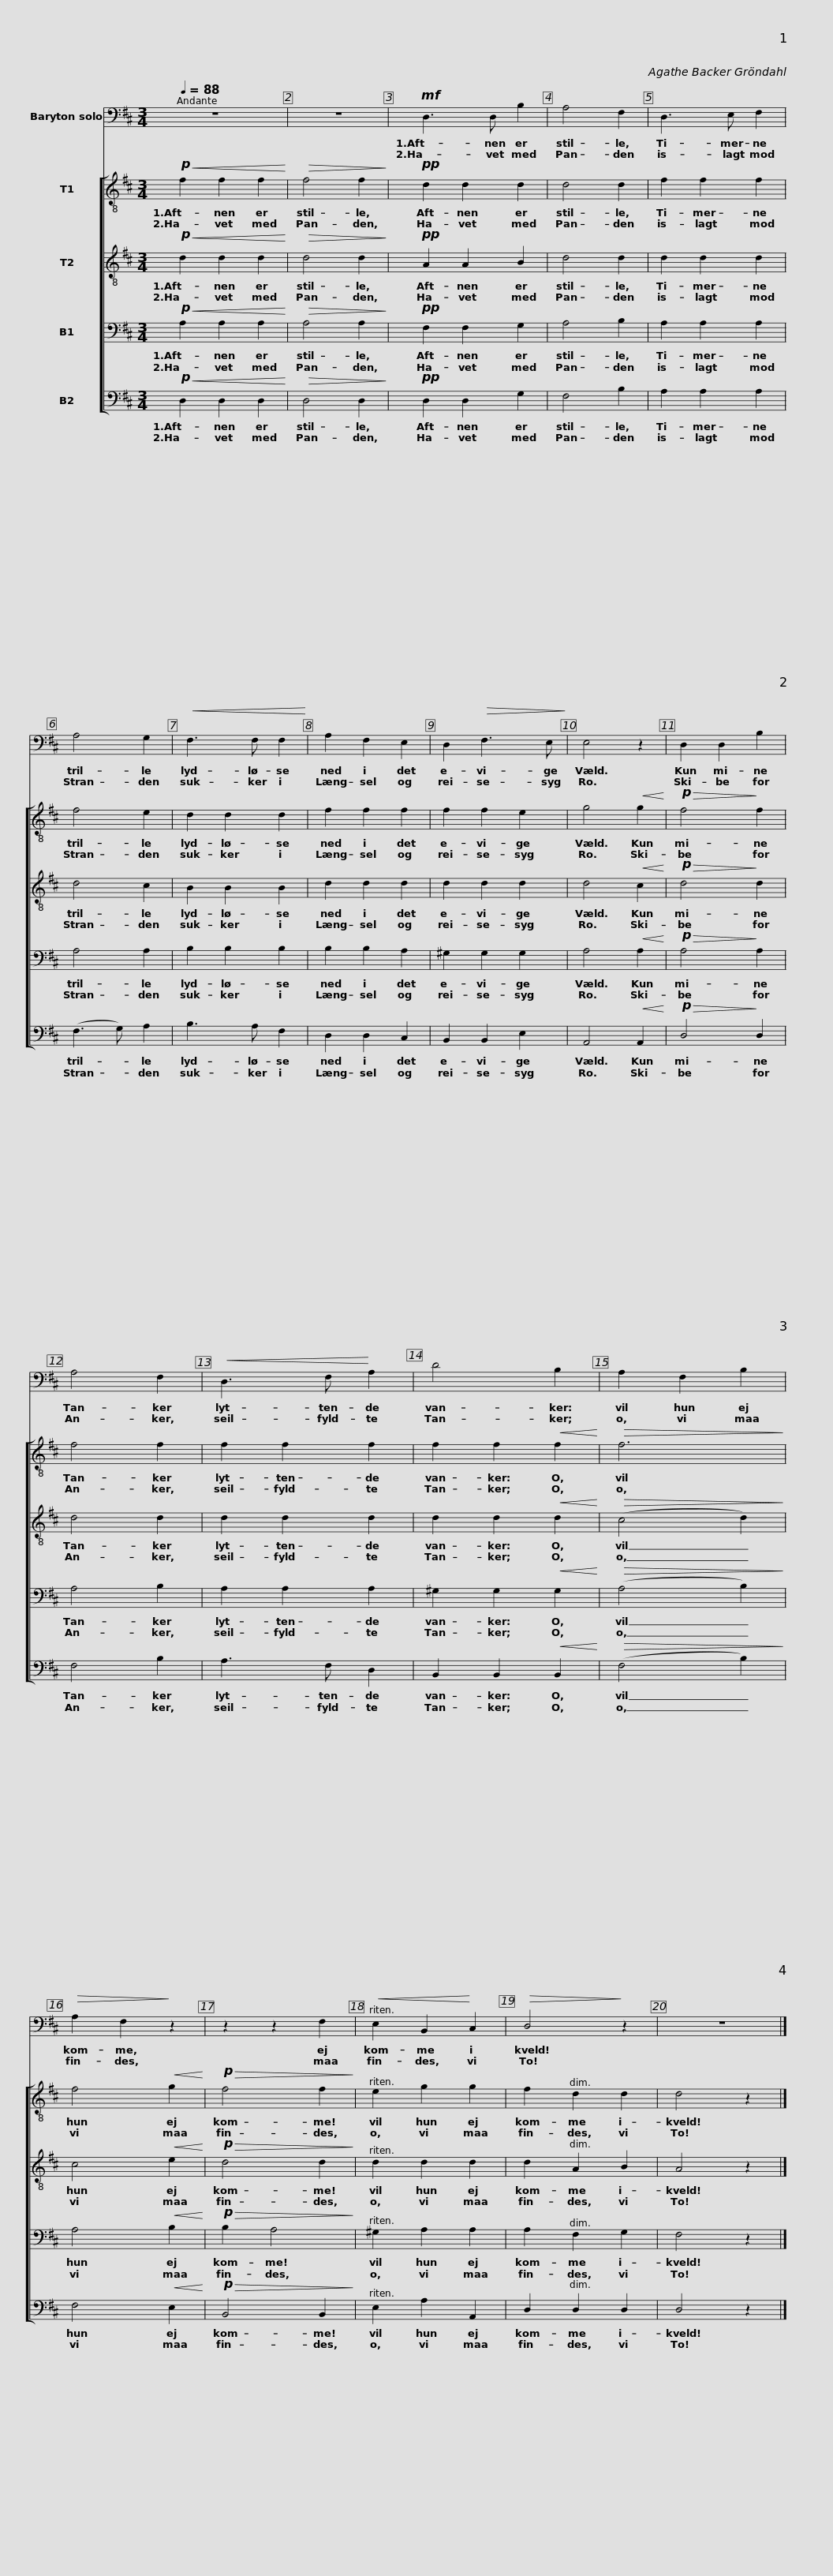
X:1
%%score 1 [ 2 3 4 5 ]
L:1/8
Q:1/4=88
M:3/4
I:linebreak $
K:D
V:1 bass
V:2 treble-8
V:3 treble-8
V:4 bass
V:5 bass
V:1
 z6 | z6 |!mf! D,3 D, B,2 | A,4 F,2 | D,3 E, F,2 | %5
 A,4 G,2 |!<(! F,3 F, F,2!<)! | A,2 F,2 E,2 | D,2!>(! F,3 E,!>)! |$ E,4 z2 | %10
 D,2 D,2 B,2 | A,4 F,2 |!<(! D,3 F,!<)! A,2 | D4 B,2 | A,2 F,2 B,2 | %15
!>(! A,2 F,2!>)! z2 | z2 z2 F,2 |!<(! E,2 B,,2!<)! C,2 |!>(! D,4!>)! z2 | z6 |] %20
V:2
!p!!<(! f2 f2 f2!<)! |!>(! f4 f2!>)! |!pp! d2 d2 d2 | d4 d2 | f2 f2 f2 | %5
 f4 e2 | d2 d2 d2 | f2 f2 f2 | f2 f2 e2 |$ g4!<(! g2!<)! | %10
!p!!>(! f4!>)! f2 | f4 f2 | f2 f2 f2 | f2 f2!<(! f2!<)! |!>(! f6!>)! | %15
 f4!<(! g2!<)! |!p!!>(! f4 f2!>)! | e2 g2 g2 | f2 d2 d2 | d4 z2 |] %20
V:3
!p!!<(! d2 d2 d2!<)! |!>(! d4 d2!>)! |!pp! A2 A2 B2 | d4 d2 | d2 d2 d2 | %5
 d4 c2 | B2 B2 B2 | d2 d2 d2 | d2 d2 d2 |$ d4!<(! c2!<)! | %10
!p!!>(! d4!>)! d2 | d4 d2 | d2 d2 d2 | d2 d2!<(! d2!<)! |!>(! (c4 d2)!>)! | %15
 c4!<(! e2!<)! |!p!!>(! d4 d2!>)! | d2 d2 d2 | d2 A2 B2 | A4 z2 |] %20
V:4
!p!!<(! A,2 A,2 A,2!<)! |!>(! A,4 A,2!>)! |!pp! F,2 F,2 G,2 | A,4 B,2 | A,2 A,2 A,2 | %5
 A,4 A,2 | B,2 B,2 B,2 | B,2 B,2 A,2 | ^G,2 G,2 G,2 |$ A,4!<(! A,2!<)! | %10
!p!!>(! A,4!>)! A,2 | A,4 B,2 | A,2 A,2 A,2 | ^G,2 G,2!<(! G,2!<)! |!>(! (A,4 B,2)!>)! | %15
 A,4!<(! B,2!<)! |!p!!>(! B,2 A,4!>)! | ^G,2 A,2 A,2 | A,2 F,2 G,2 | F,4 z2 |] %20
V:5
!p!!<(! D,2 D,2 D,2!<)! |!>(! D,4 D,2!>)! |!pp! D,2 D,2 G,2 | F,4 B,2 | A,2 A,2 A,2 | %5
 (F,3 G,) A,2 | B,3 A, F,2 | D,2 D,2 C,2 | B,,2 B,,2 E,2 |$ A,,4!<(! A,,2!<)! | %10
!p!!>(! D,4!>)! D,2 | F,4 B,2 | A,3 F, D,2 | B,,2 B,,2!<(! B,,2!<)! |!>(! (F,4 B,2)!>)! | %15
 F,4!<(! E,2!<)! |!p!!>(! B,,4 B,,2!>)! | E,2 A,2 A,,2 | D,2 D,2 D,2 | D,4 z2 |] %20
